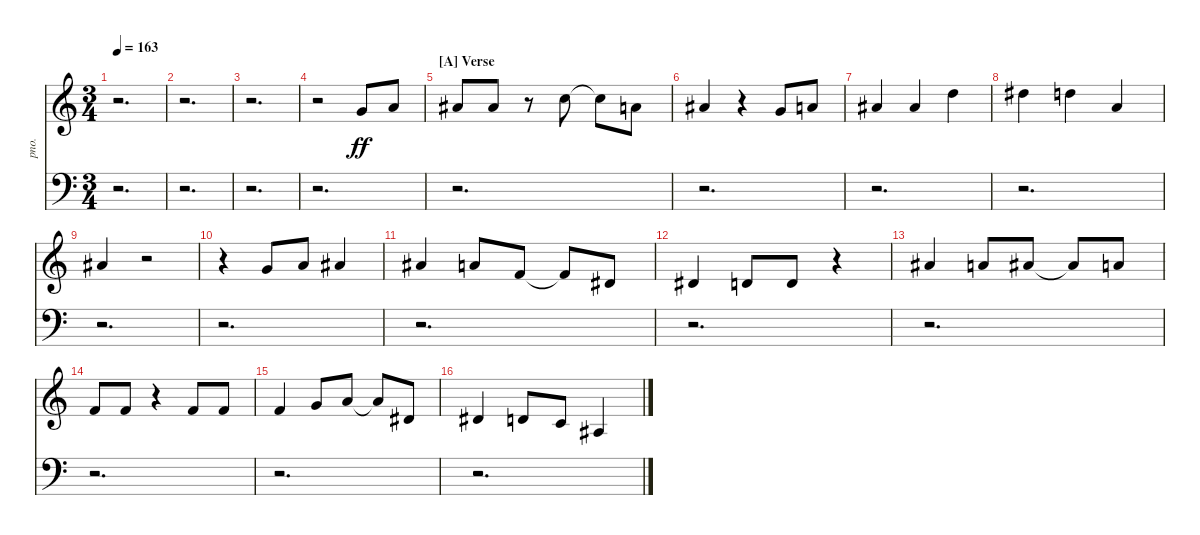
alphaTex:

\bracketExtendMode nobrackets
\track ("Melody" "pno.") {instrument acousticgrandpiano}
\staff {score}
\tuning (E4 B3 G3 D3 A2 E2)
\ts (3 4)
\tempo 163
\clef g2
\ks aminor
r.2{d dy ff instrument acousticgrandpiano} |
r.2{d} |
r.2{d} |
r.2 3.1.8 5.1.8 |
\section ("A" "Verse")
6.1{acc #}.8 6.1{acc #}.8 r.8 8.1.8 8.1{t}.8 5.1.8 |
6.1{acc #}.4 r.4 3.1.8 5.1.8 |
6.1{acc #}.4 6.1{acc #}.4 10.1.4 |
11.1{acc #}.4 10.1.4 5.1.4 |
6.1{acc #}.4 r.2 |
r.4 3.1.8 5.1.8 6.1{acc #}.4 |
6.1{acc #}.4 5.1.8 1.1.8 1.1{t}.8 4.2{acc #}.8 |
4.2{acc #}.4 3.2.8 3.2.8 r.4 |
6.1{acc #}.4 5.1.8 6.1{acc #}.8 6.1{t acc #}.8 5.1.8 |
1.1.8 1.1.8 r.4 1.1.8 1.1.8 |
1.1.4 3.1.8 5.1.8 5.1{t}.8 4.2{acc #}.8 |
4.2{acc #}.4 3.2.8 1.2.8 3.3{acc #}.4
\staff {score}
\tuning (G2 D2 A1 E1 B0)
\clef f4
\ottava regular
\simile none
\ks aminor
r.2{d dy ff} |
r.2{d} |
r.2{d} |
r.2{d} |
r.2{d} |
r.2{d} |
r.2{d} |
r.2{d} |
r.2{d} |
r.2{d} |
r.2{d} |
r.2{d} |
r.2{d} |
r.2{d} |
r.2{d} |
r.2{d}
